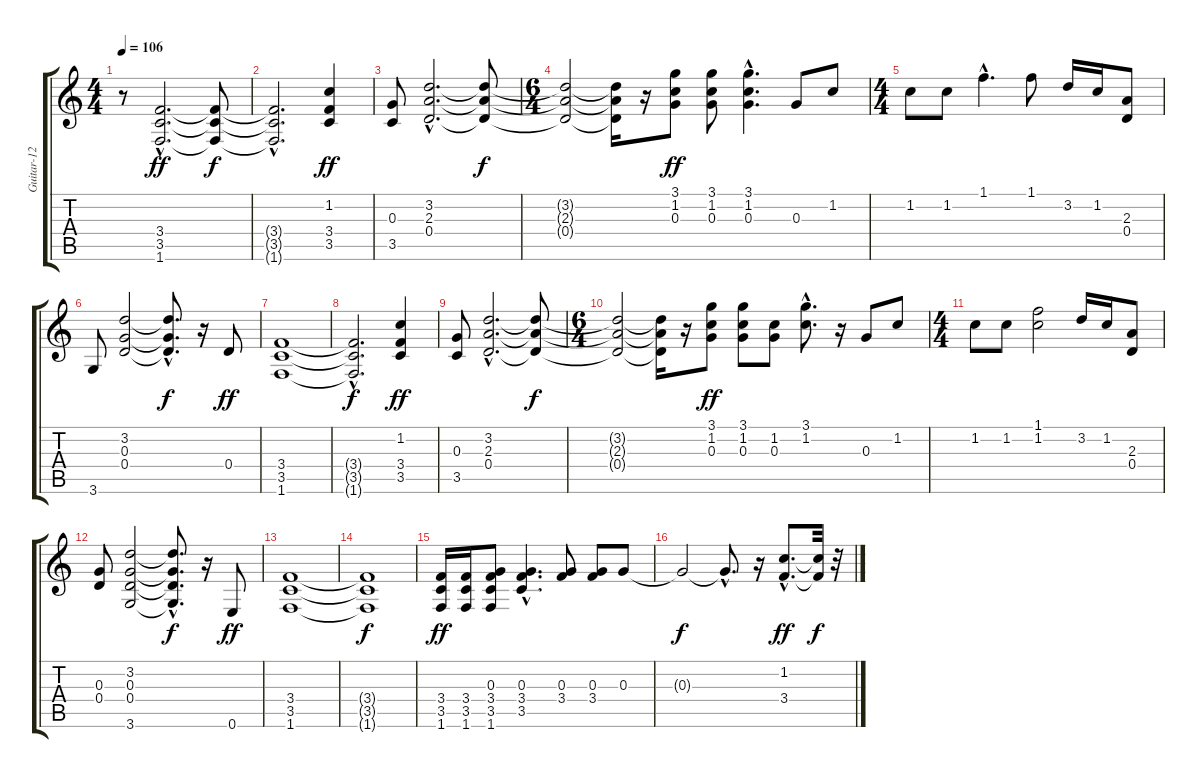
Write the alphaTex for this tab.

\track ("Guitar-12" "Guitar-12") {instrument distortionguitar}
\staff {score tabs}
\tuning (E4 B3 G3 D3 A2 E2) {hide}
\ts (4 4)
\tempo 106
\clef g2
\ks c
r.8{dy ff instrument distortionguitar} (3.4{hac} 3.5{hac} 1.6{hac}).2{d} (3.4{t} 3.5{t} 1.6{t}).8{dy f} |
(3.4{hac t} 3.5{hac t} 1.6{hac t}).2{d} (1.2 3.4 3.5).4{dy ff} |
(0.3 3.5).8 (3.2{hac} 2.3{hac} 0.4{hac}).2{d} (3.2{t} 2.3{t} 0.4{t}).8{dy f} |
\ts (6 4)
(3.2{t} 2.3{t} 0.4{t}).2 (3.2{t} 2.3{t} 0.4{t}).16 r.16 (3.1 1.2 0.3).8{dy ff} (3.1 1.2 0.3).8 (3.1{hac} 1.2{hac} 0.3{hac}).4{d} 0.3.8 1.2.8 |
\ts (4 4)
1.2.8 1.2.8 1.1{hac}.4{d} 1.1.8 3.2.16 1.2.16 (2.3 0.4).8 |
3.6.8 (3.2 0.3 0.4).2 (3.2{hac t} 0.3{hac t} 0.4{hac t}).8{d dy f} r.16 0.4.8{dy ff} |
(3.4 3.5 1.6).1 |
(3.4{hac t} 3.5{hac t} 1.6{hac t}).2{d dy f} (1.2 3.4 3.5).4{dy ff} |
(0.3 3.5).8 (3.2{hac} 2.3{hac} 0.4{hac}).2{d} (3.2{t} 2.3{t} 0.4{t}).8{dy f} |
\ts (6 4)
(3.2{t} 2.3{t} 0.4{t}).2 (3.2{t} 2.3{t} 0.4{t}).16 r.16 (3.1 1.2 0.3).8{dy ff} (3.1 1.2 0.3).8 (1.2 0.3).8 (3.1{hac} 1.2{hac}).8{d} r.16 0.3.8 1.2.8 |
\ts (4 4)
1.2.8 1.2.8 (1.1 1.2).2 3.2.16 1.2.16 (2.3 0.4).8 |
(0.3 0.4).8 (3.2 0.3 0.4 3.6).2 (3.2{hac t} 0.3{hac t} 0.4{hac t} 3.6{hac t}).8{d dy f} r.16 0.6.8{dy ff} |
(3.4 3.5 1.6).1 |
(3.4{t} 3.5{t} 1.6{t}).1{dy f} |
(3.4 3.5 1.6).16{dy ff} (3.4 3.5 1.6).16 (0.3 3.4 3.5 1.6).8 (0.3{hac} 3.4{hac} 3.5{hac}).4{d} (0.3 3.4).8 (0.3 3.4).8 0.3.8 |
0.3{t}.2{dy f} 0.3{hac t}.8{d} r.16 (1.2{hac} 3.4{hac}).8{d dy ff} (1.2{t} 3.4{t}).32{dy f} r.32
